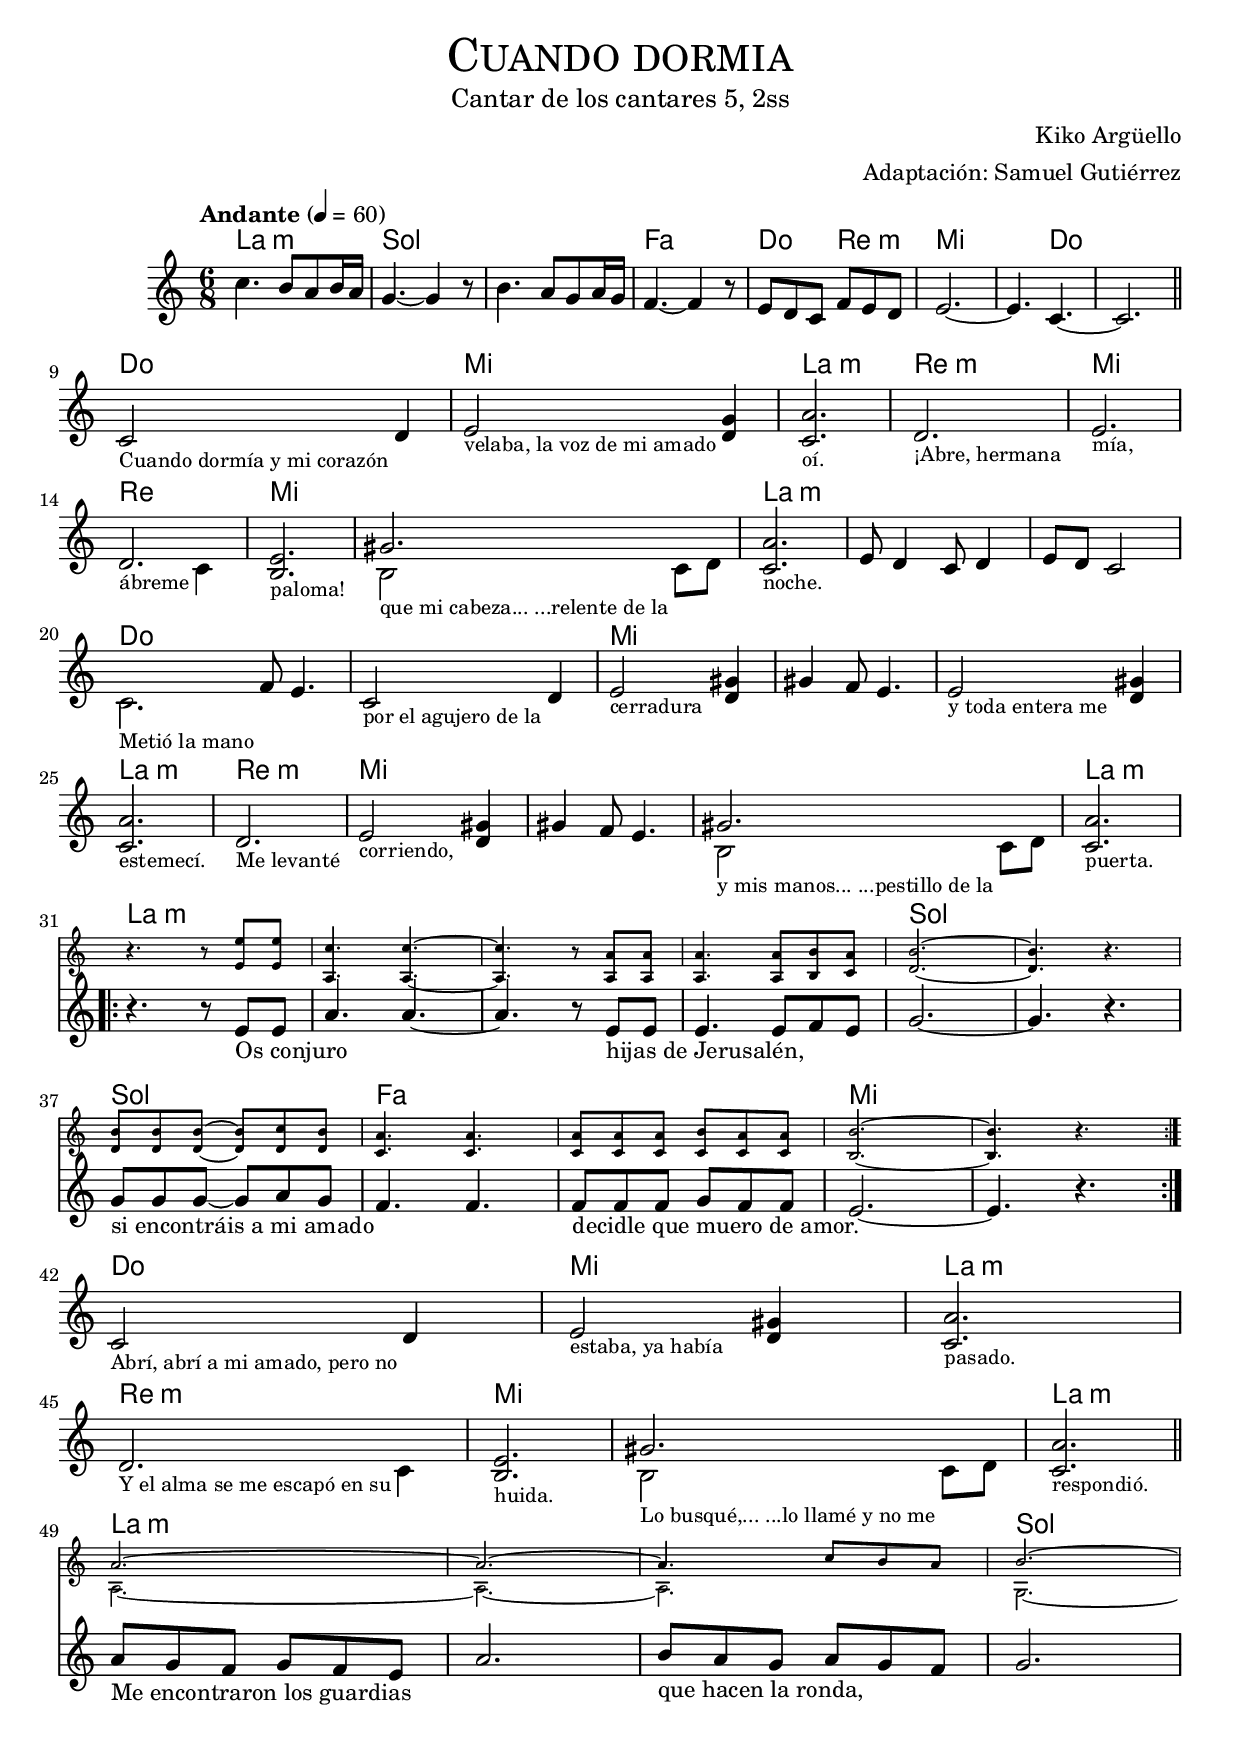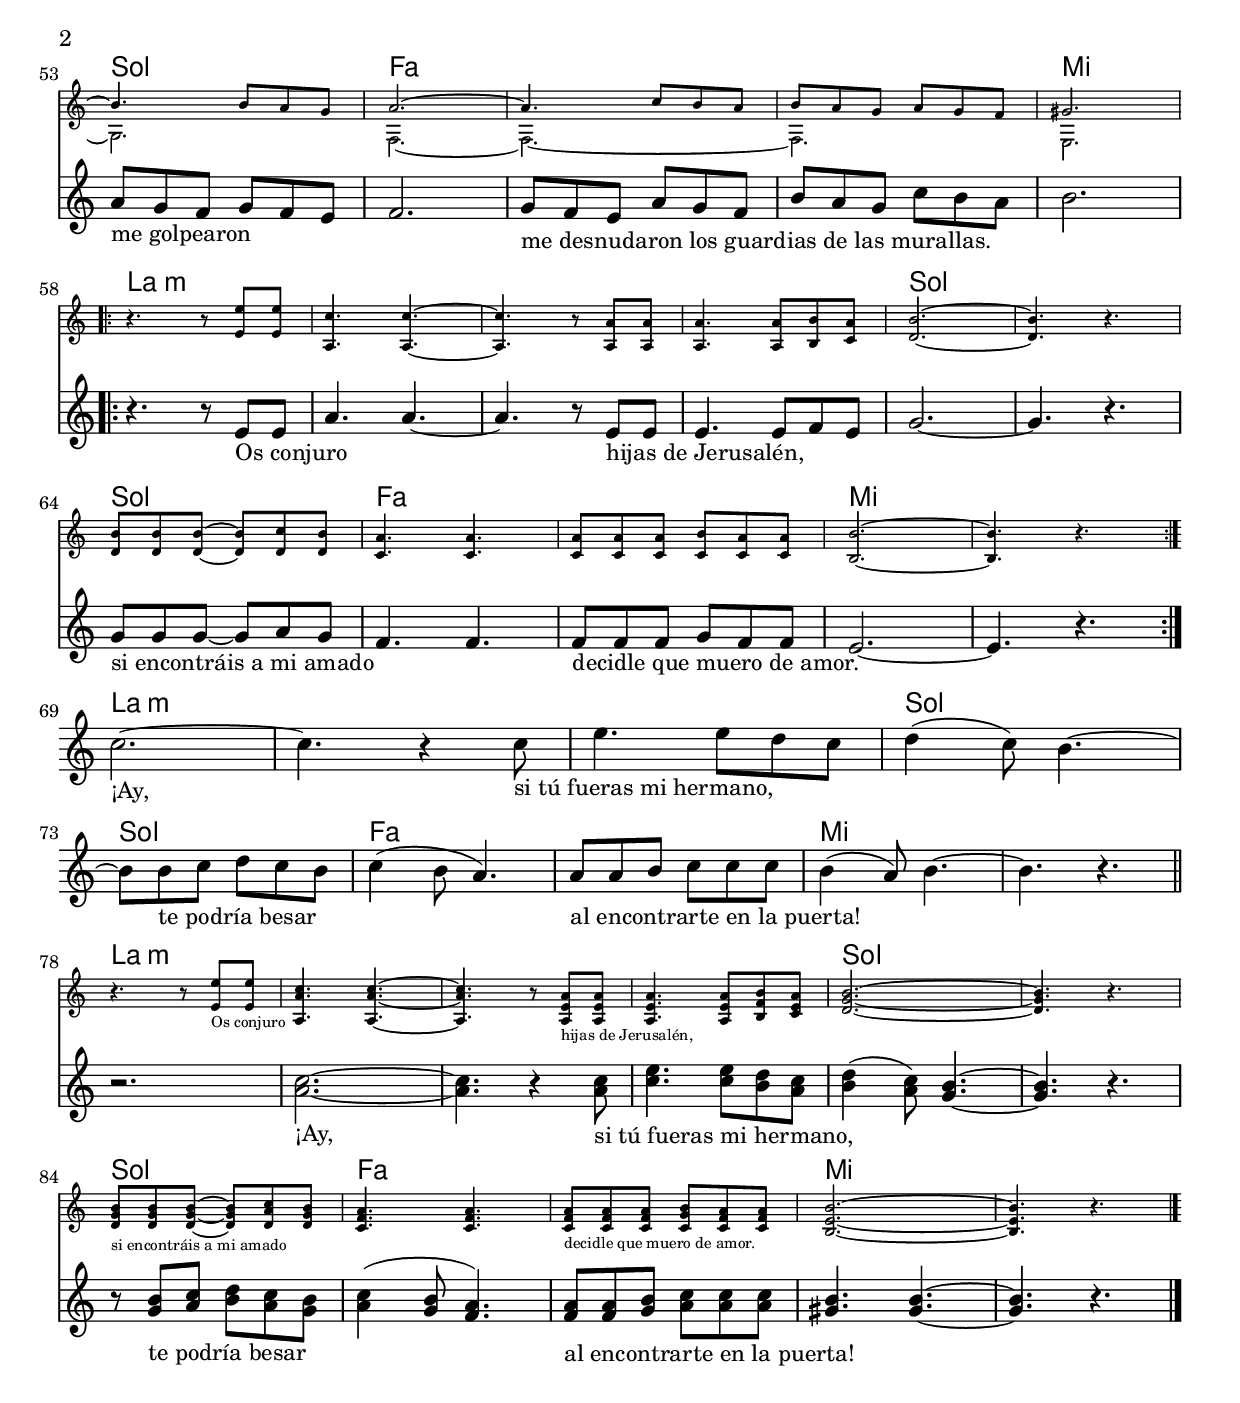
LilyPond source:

% Cuando dormia - María Paloma Incorrupta
% by serachsam

\language "espanol"
\version "2.23.2"

% --- Global parameters
%particle = 0
%jump = \break
%time = 4

% --- Includes

title = "Cuando dormia"
subtitle = "Cantar de los cantares 5, 2ss"
subsubtitle = ""
autor = "Kiko Argüello"
arranger = "Adaptación: Samuel Gutiérrez"
other = ""
papper = "letter"
size = 20

global = {
  \tempo "Andante" 4 = 60
  \time 6/8
  \key la \minor
  s2.*8 %8
  \bar "||"
  s2.*22 %30
  \repeat volta 2 {
    s2.*11 %43
  }
  s2.*7 %49
  \bar "||"
  s2.*9 %68
  \repeat volta 2 {
    s2.*11 %60
  }
  s2.*9
  \bar "||"
  s2.*11
  \bar "|."
}

harmonies = \new ChordNames {
  \set ChordNames.midiInstrument = "church organ"
  \set ChordNames.midiMaximumVolume = #0.5
  \set chordChanges = ##t
  \chordmode {
    \italianChords
    la2.:m |
    sol2. |
    sol2. |
    fa2. |
    do4. re4.:m |
    mi2. |
    mi4. do4. |
    do2. |

    do2. |
    mi2. |
    la2.:m |
    re2.:m |
    mi2. |
    re2. |
    mi2. |
    mi2. |
    la2.:m |
    la2.:m |
    la2.:m |
    do2. |
    do2. |
    mi2. |
    mi2. |
    mi2. |
    la2.:m |
    re2.:m |
    mi2. |
    mi2. |
    mi2. |
    la2.:m |
    la2.:m |
    la2.:m |
    la2.:m |
    la2.:m |
    sol2. |
    sol2. |
    sol2. |
    fa2. |
    fa2. |
    mi2. |
    mi2. |
    do2. |
    mi2. |
    la2.:m |
    re2.:m |
    mi2. |
    mi2. |
    la2.:m |
    la2.:m |
    la2.:m |
    la2.:m |
    sol2. |
    sol2. |
    fa2. |
    fa2. |
    fa2. |
    mi2. |
    la2.:m |
    la2.:m |
    la2.:m |
    la2.:m |
    sol2. |
    sol2. |
    sol2. |
    fa2. |
    fa2. |
    mi2. |
    mi2. |
    la2.:m |
    la2.:m |
    la2.:m |
    sol2. |
    sol2. |
    fa2. |
    fa2. |
    mi2. |
    mi2. |
    la2.:m |
    la2.:m |
    la2.:m |
    la2.:m |
    sol2. |
    sol2. |
    sol2. |
    fa2. |
    fa2. |
    mi2. |
    mi2. |
  }
}

instrument = \relative do'' {
  \compressEmptyMeasures
  \dynamicUp

  do4. si8 la si16 la | %1
  sol4.~ sol4 r8 | %2
  si4. la8 sol la16 sol | %3
  fa4.~ fa4 r8 | %4
  mi8 re do fa8 mi re | %5
  mi2.~ | %6
  mi4. do4.~ | %7
  do2. | \break %8
  <<
    { do2 re4 }
    \\
    {
      \textLengthOn
      s2._\markup \center-column { \small "Cuando dormía y mi corazón" }
      \textLengthOff
    }
  >> |
  <<
    {

      mi2 <re sol>4
    }
    \\
    {
      \textLengthOn
      s2._\markup \center-column { \small "velaba, la voz de mi amado" }
      \textLengthOff
    }
  >> |
  <<
    { <do la'>2. }
    \\
    {
      \textLengthOn
      s2._\markup \center-column { \small "oí." }
      \textLengthOff
    }
  >> |
  <<
    { re2. }
    \\
    {
      \textLengthOn
      s2._\markup \center-column { \small "¡Abre, hermana" }
      \textLengthOff
    }
  >> |
  <<
    { mi2. }
    \\
    {
      \textLengthOn
      s2._\markup \center-column { \small "mía," }
      \textLengthOff
    }
  >> |
  <<
    { re2. }
    \\
    {
      \textLengthOn
      s2_\markup \center-column { \small "ábreme" } do4
      \textLengthOff
    }
  >> |
  <<
    { <mi si>2. }
    \\
    {
      \textLengthOn
      s2._\markup \center-column { \small "paloma!" }
      \textLengthOff
    }
  >> |
  <<
    { sols2. }
    \\
    {
      \textLengthOn
      si,2_\markup \center-column { \small "que mi cabeza... ...relente de la" } do8 re
      \textLengthOff
    }
  >> |
  <<
    { <do la'>2. }
    \\
    {
      \textLengthOn
      s2._\markup \center-column { \small "noche." }
      \textLengthOff
    }
  >> |
  mi8 re4 do8 re4 |
  mi8 re do2 |
  <<
    { s4 fa8 mi4. }
    \\
    {
      \textLengthOn
      do2._\markup \center-column { \small "Metió la mano" }
      \textLengthOff
    }
  >> |
  <<
    { do2 re4 }
    \\
    {
      \textLengthOn
      s2._\markup \center-column { \small "por el agujero de la" }
      \textLengthOff
    }
  >> |
  <<
    { mi2 <re sols>4 }
    \\
    {
      \textLengthOn
      s2._\markup \center-column { \small "cerradura" }
      \textLengthOff
    }
  >> |
  sols4 fa8 mi4. |
  <<
    { mi2 <re sols>4 }
    \\
    {
      \textLengthOn
      s2._\markup \center-column { \small "y toda entera me" }
      \textLengthOff
    }
  >> |
  <<
    { <do la'>2. }
    \\
    {
      \textLengthOn
      s2._\markup \center-column { \small "estemecí." }
      \textLengthOff
    }
  >> |
  <<
    { re2. }
    \\
    {
      \textLengthOn
      s2._\markup \center-column { \small "Me levanté" }
      \textLengthOff
    }
  >> |
  <<
    { mi2 <sols re>4 }
    \\
    {
      \textLengthOn
      s2._\markup \center-column { \small "corriendo," }
      \textLengthOff
    }
  >> |
  sols4 fa8 mi4. |
  <<
    { sols2. }
    \\
    {
      \textLengthOn
      si,2_\markup \center-column { \small "y mis manos... ...pestillo de la" } do8 re
      \textLengthOff
    }
  >> |
  <<
    { <do la'>2. }
    \\
    {
      \textLengthOn
      s2._\markup \center-column { \small "puerta." }
      \textLengthOff
    }
  >> | \break
  <<
    {
      r4. r8 mi8_\markup{"Os conjuro"} mi |
      la4. la~ |
      la4. r8 mi_\markup{"hijas de Jerusalén,"} mi |
      mi4. mi8 fa mi |
      sol2.~ |
      sol4. r | \break
      sol8_\markup{"si encontráis a mi amado"} sol sol~ sol la sol |
      fa4. fa |
      fa8_\markup{"decidle que muero de amor."} fa fa sol fa fa |
      mi2.~ |
      mi4. r |
    }
    \new Staff \with {
      \remove "Time_signature_engraver"
      alignAboveContext = "main"
      \magnifyStaff #2/3
      \override VerticalAxisGroup.default-staff-staff-spacing = #'((basic-distance . 6) (padding . -10))
    } {
      \set Staff.midiInstrument = #"oboe"
      r4. r8 <mi mi'> <mi mi'> |
      <la, do'>4. <la do'>~ |
      <la do'>4. r8 <la la'> <la la'> |
      <la la'>4. <la la'>8 <si si'> <do la'> |
      <re si'>2.~ |
      <re si'>4. r |
      <re si'>8 <re si'> <re si'>~ <re si'> <re do'> <re si'> |
      <do la'>4. <do la'> |
      <do la'>8 <do la'> <do la'> <do si'> <do la'> <do la'> |
      <si si'>2.~ |
      <si si'>4. r |
    }
  >>
  \break
  <<
    { do2 re4 }
    \\
    {
      \textLengthOn
      s2._\markup \center-column { \small "Abrí, abrí a mi amado, pero no" }
      \textLengthOff
    }
  >> |
  <<
    { mi2 <re sols>4 }
    \\
    {
      \textLengthOn
      s2._\markup \center-column { \small "estaba, ya había" }
      \textLengthOff
    }
  >> |
  <<
    { <do la'>2. }
    \\
    {
      \textLengthOn
      s2._\markup \center-column { \small "pasado." }
      \textLengthOff
    }
  >> |
  <<
    { re2. }
    \\
    {
      \textLengthOn
      s2_\markup \center-column { \small "Y el alma se me escapó en su" } do4
      \textLengthOff
    }
  >> |
  <<
    { <mi si>2. }
    \\
    {
      \textLengthOn
      s2._\markup \center-column { \small "huida." }
      \textLengthOff
    }
  >> |
  <<
    { sols2. }
    \\
    {
      \textLengthOn
      si,2_\markup \center-column { \small "Lo busqué,... ...lo llamé y no me" } do8 re
      \textLengthOff
    }
  >> |
  <<
    { <do la'>2. }
    \\
    {
      \textLengthOn
      s2._\markup \center-column { \small "respondió." }
      \textLengthOff
    }
  >> | \break
  <<
    {
      la'8_\markup{"Me encontraron los guardias"} sol fa sol fa mi |
      la2. |
      si8_\markup{"que hacen la ronda,"} la sol la sol fa |
      sol2. | \break
      la8_\markup{"me golpearon"} sol fa sol fa mi |
      fa2. |
      sol8_\markup{"me desnudaron los guardias de las murallas."} fa mi la sol fa |
      si8 la sol do si la |
      si2. | \break
      r4. r8 mi,8_\markup{"Os conjuro"} mi |
      la4. la~ |
      la4. r8 mi_\markup{"hijas de Jerusalén,"} mi |
      mi4. mi8 fa mi |
      sol2.~ |
      sol4. r | \break
      sol8_\markup{"si encontráis a mi amado"} sol sol~ sol la sol |
      fa4. fa |
      fa8_\markup{"decidle que muero de amor."} fa fa sol fa fa |
      mi2.~ |
      mi4. r |
    }
    \new Staff \with {
      \remove "Time_signature_engraver"
      alignAboveContext = "main"
      \magnifyStaff #2/3
    } {
      \set Staff.midiInstrument = #"oboe"
      <<{la2.~} \\ {la,2.~}>> |
      <<{la'2.~} \\ {la,2.~}>> |
      <<{la'4. do8 si la} \\ {la,2.}>> |
      <<{si'2.~} \\ {sol,2.~}>> |
      <<{si'4. si8 la sol} \\ {sol,2.}>> |
      <<{la'2.~} \\ {fa,2.~}>> |
      <<{la'4. do8 si la} \\ {fa,2.~}>> |
      <<{si'8 la sol la sol fa} \\ {fa,2.}>> |
      <<{sols'2.} \\ {mi,2.}>> |
      r4. r8 <mi' mi'> <mi mi'> |
      <la, do'>4. <la do'>~ |
      <la do'>4. r8 <la la'> <la la'> |
      <la la'>4. <la la'>8 <si si'> <do la'> |
      <re si'>2.~ |
      <re si'>4. r |
      <re si'>8 <re si'> <re si'>~ <re si'> <re do'> <re si'> |
      <do la'>4. <do la'> |
      <do la'>8 <do la'> <do la'> <do si'> <do la'> <do la'> |
      <si si'>2.~ |
      <si si'>4. r |
    }
  >>
  \break
  do'2._\markup{"¡Ay,"}~ |
  do4. r4 do8_\markup{"si tú fueras mi hermano,"} |
  mi4. mi8 re do |
  re4( do8) si4.~ | \break
  si8 si_\markup{"te podría besar"} do re do si |
  do4( si8 la4.) |
  la8_\markup{"al encontrarte en la puerta!"} la si do do do |
  si4( la8) si4.~ |
  si4. r | \break
  <<
    { 
      r2. |
      <la do>2._\markup{"¡Ay,"}~ |
       <la do>4. r4 <la do>8_\markup{"si tú fueras mi hermano,"} |
       <do mi>4. <do mi>8 <si re> <la do> |
       <si re>4( <la do>8) <sol si>4.~ |
       <sol si>4. r |
       r8 <sol si>_\markup{"te podría besar"} <la do> <si re> <la do> <sol si> |
       <la do>4( <sol si>8 <fa la>4.) |
       <fa la>8_\markup{"al encontrarte en la puerta!"} <fa la> <sol si> <la do> <la do> <la do> |
       <sols si>4. <sols si>~ |
       <sols si>4. r |
    }
    \new Staff \with {
      \remove "Time_signature_engraver"
      alignAboveContext = "main"
      \magnifyStaff #2/3
    } {
      \set Staff.midiInstrument = #"oboe"
      r4. r8 <mi mi'>_\markup{"Os conjuro"} <mi mi'> |
      <la, la' do>4. <la la' do>~ |
      <la la' do>4. r8 <la mi' la>_\markup{"hijas de Jerusalén,"} <la mi' la> |
      <la mi' la>4. <la mi' la>8 <si fa' si> <do mi la> |
      <re sol si>2.~ |
      <re sol si>4. r | \break
      <re sol si>8_\markup{"si encontráis a mi amado"} <re sol si> <re sol si>~ <re sol si> <re la' do> <re sol si> |
      <do fa la>4. <do fa la> |
      <do fa la>8_\markup{"decidle que muero de amor."} <do fa la> <do fa la> <do sol' si> <do fa la> <do fa la> |
      <si mi si'>2.~ |
      <si mi si'>4. r |
    }
  >>
}

% \include "metronome.ily"

% --- Global size
%#(set-global-staff-size \size)

% --- Header
\header {
  title = \markup{\fontsize #2 \medium \smallCaps \title}
  subtitle = \markup{\medium \subtitle}
  subsubtitle = \markup{\medium \subsubtitle}
  composer = \autor
  arranger = \markup {\right-column { \arranger \other}}
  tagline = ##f
  breakbefore = ##t
}

% --- Music

% --- Harmony

% --- Sheet 
\score {
  <<
    \harmonies
    \new Staff = "main" {
      <<
        %\set Staff.instrumentName = "Instrument"
        \set Staff.midiInstrument = #"violin"
        %\set Staff.midiMaximumVolume = #1.5
        << \global \instrument >>
      >>
    }
  >>
  \layout {}
  \midi {}
}

% --- Paper
\paper {
  #(set-default-paper-size "letter")
  page-breaking = #ly:page-turn-breaking
  %indent=3.5\cm
}